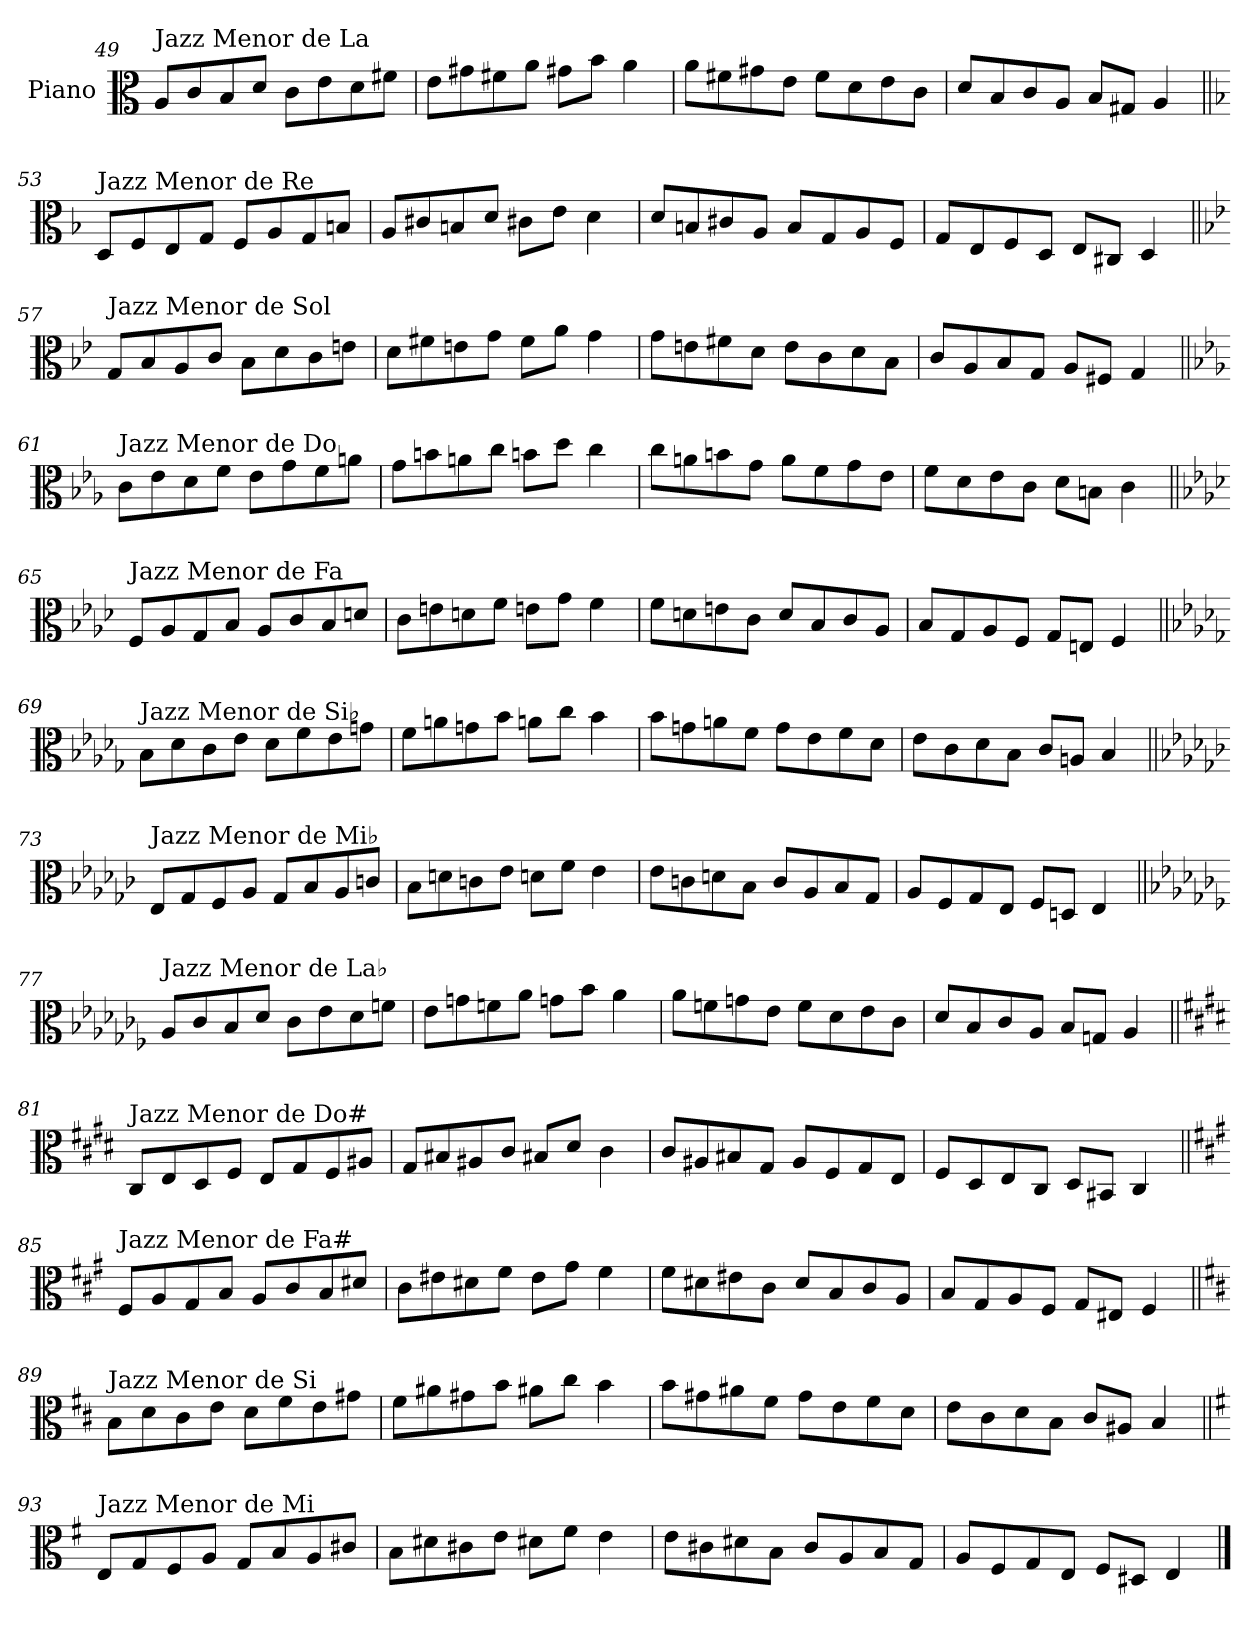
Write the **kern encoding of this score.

**kern
*part1
*staff1
*I"Piano
*I'Pno.
!!LO:PB:g=z
*clefC3
*k[]
=49
!LO:TX:a:t=Jazz Menor de La
8A/L
8c/
8B/
8d/J
8c\L
8e\
8d\
8f#X\J
=50
8e\L
8g#X\
8f#X\
8a\J
8g#X\L
8b\J
4a\
=51
8a\L
8f#X\
8g#X\
8e\J
8f#\L
8d\
8e\
8c\J
=52
8d/L
8B/
8c/
8A/J
8B/L
8G#X/J
4A/
!!LO:LB:g=z
=53||
*k[b-]
!LO:TX:a:t=Jazz Menor de Re
8D/L
8F/
8E/
8G/J
8F/L
8A/
8G/
8Bn/J
=54
8A/L
8c#X/
8Bn/
8d/J
8c#X\L
8e\J
4d\
=55
8d/L
8Bn/
8c#X/
8A/J
8B/L
8G/
8A/
8F/J
=56
8G/L
8E/
8F/
8D/J
8E/L
8C#X/J
4D/
!!LO:LB:g=z
=57||
*k[b-e-]
!LO:TX:a:t=Jazz Menor de Sol
8G/L
8B-/
8A/
8c/J
8B-\L
8d\
8c\
8en\J
=58
8d\L
8f#X\
8en\
8g\J
8f#\L
8a\J
4g\
=59
8g\L
8en\
8f#X\
8d\J
8e\L
8c\
8d\
8B-\J
=60
8c/L
8A/
8B-/
8G/J
8A/L
8F#X/J
4G/
!!LO:LB:g=z
=61||
*k[b-e-a-]
!LO:TX:a:t=Jazz Menor de Do
8c\L
8e-\
8d\
8f\J
8e-\L
8g\
8f\
8an\J
=62
8g\L
8bn\
8an\
8cc\J
8bn\L
8dd\J
4cc\
=63
8cc\L
8an\
8bn\
8g\J
8a\L
8f\
8g\
8e-\J
=64
8f\L
8d\
8e-\
8c\J
8d\L
8Bn\J
4c\
!!LO:LB:g=z
=65||
*k[b-e-a-d-]
!LO:TX:a:t=Jazz Menor de Fa
8F/L
8A-/
8G/
8B-/J
8A-/L
8c/
8B-/
8dn/J
=66
8c\L
8en\
8dn\
8f\J
8en\L
8g\J
4f\
=67
8f\L
8dn\
8en\
8c\J
8d/L
8B-/
8c/
8A-/J
=68
8B-/L
8G/
8A-/
8F/J
8G/L
8En/J
4F/
!!LO:LB:g=z
=69||
*k[b-e-a-d-g-]
!LO:TX:a:t=Jazz Menor de Si♭
8B-\L
8d-\
8c\
8e-\J
8d-\L
8f\
8e-\
8gn\J
=70
8f\L
8an\
8gn\
8b-\J
8an\L
8cc\J
4b-\
=71
8b-\L
8gn\
8an\
8f\J
8g\L
8e-\
8f\
8d-\J
=72
8e-\L
8c\
8d-\
8B-\J
8c/L
8An/J
4B-/
!!LO:LB:g=z
=73||
*k[b-e-a-d-g-c-]
!LO:TX:a:t=Jazz Menor de Mi♭
8E-/L
8G-/
8F/
8A-/J
8G-/L
8B-/
8A-/
8cn/J
=74
8B-\L
8dn\
8cn\
8e-\J
8dn\L
8f\J
4e-\
=75
8e-\L
8cn\
8dn\
8B-\J
8c/L
8A-/
8B-/
8G-/J
=76
8A-/L
8F/
8G-/
8E-/J
8F/L
8Dn/J
4E-/
!!LO:LB:g=z
=77||
*k[b-e-a-d-g-c-f-]
!LO:TX:a:t=Jazz Menor de La♭
8A-/L
8c-/
8B-/
8d-/J
8c-\L
8e-\
8d-\
8fn\J
=78
8e-\L
8gn\
8fn\
8a-\J
8gn\L
8b-\J
4a-\
=79
8a-\L
8fn\
8gn\
8e-\J
8f\L
8d-\
8e-\
8c-\J
=80
8d-/L
8B-/
8c-/
8A-/J
8B-/L
8Gn/J
4A-/
!!LO:LB:g=z
=81||
*k[f#c#g#d#]
!LO:TX:a:t=Jazz Menor de Do#
8C#/L
8E/
8D#/
8F#/J
8E/L
8G#/
8F#/
8A#X/J
=82
8G#/L
8B#X/
8A#X/
8c#/J
8B#X/L
8d#/J
4c#\
=83
8c#/L
8A#X/
8B#X/
8G#/J
8A#/L
8F#/
8G#/
8E/J
=84
8F#/L
8D#/
8E/
8C#/J
8D#/L
8BB#X/J
4C#/
!!LO:LB:g=z
=85||
*k[f#c#g#]
!LO:TX:a:t=Jazz Menor de Fa#
8F#/L
8A/
8G#/
8B/J
8A/L
8c#/
8B/
8d#X/J
=86
8c#\L
8e#X\
8d#X\
8f#\J
8e#\L
8g#\J
4f#\
=87
8f#\L
8d#X\
8e#X\
8c#\J
8d#/L
8B/
8c#/
8A/J
=88
8B/L
8G#/
8A/
8F#/J
8G#/L
8E#X/J
4F#/
!!LO:LB:g=z
=89||
*k[f#c#]
!LO:TX:a:t=Jazz Menor de Si
8B\L
8d\
8c#\
8e\J
8d\L
8f#\
8e\
8g#X\J
=90
8f#\L
8a#X\
8g#X\
8b\J
8a#X\L
8cc#\J
4b\
=91
8b\L
8g#X\
8a#X\
8f#\J
8g#\L
8e\
8f#\
8d\J
=92
8e\L
8c#\
8d\
8B\J
8c#/L
8A#X/J
4B/
!!LO:LB:g=z
=93||
*k[f#]
!LO:TX:a:t=Jazz Menor de Mi
8E/L
8G/
8F#/
8A/J
8G/L
8B/
8A/
8c#X/J
=94
8B\L
8d#X\
8c#X\
8e\J
8d#X\L
8f#\J
4e\
=95
8e\L
8c#X\
8d#X\
8B\J
8c#/L
8A/
8B/
8G/J
=96
8A/L
8F#/
8G/
8E/J
8F#/L
8D#X/J
4E/
==
*-
